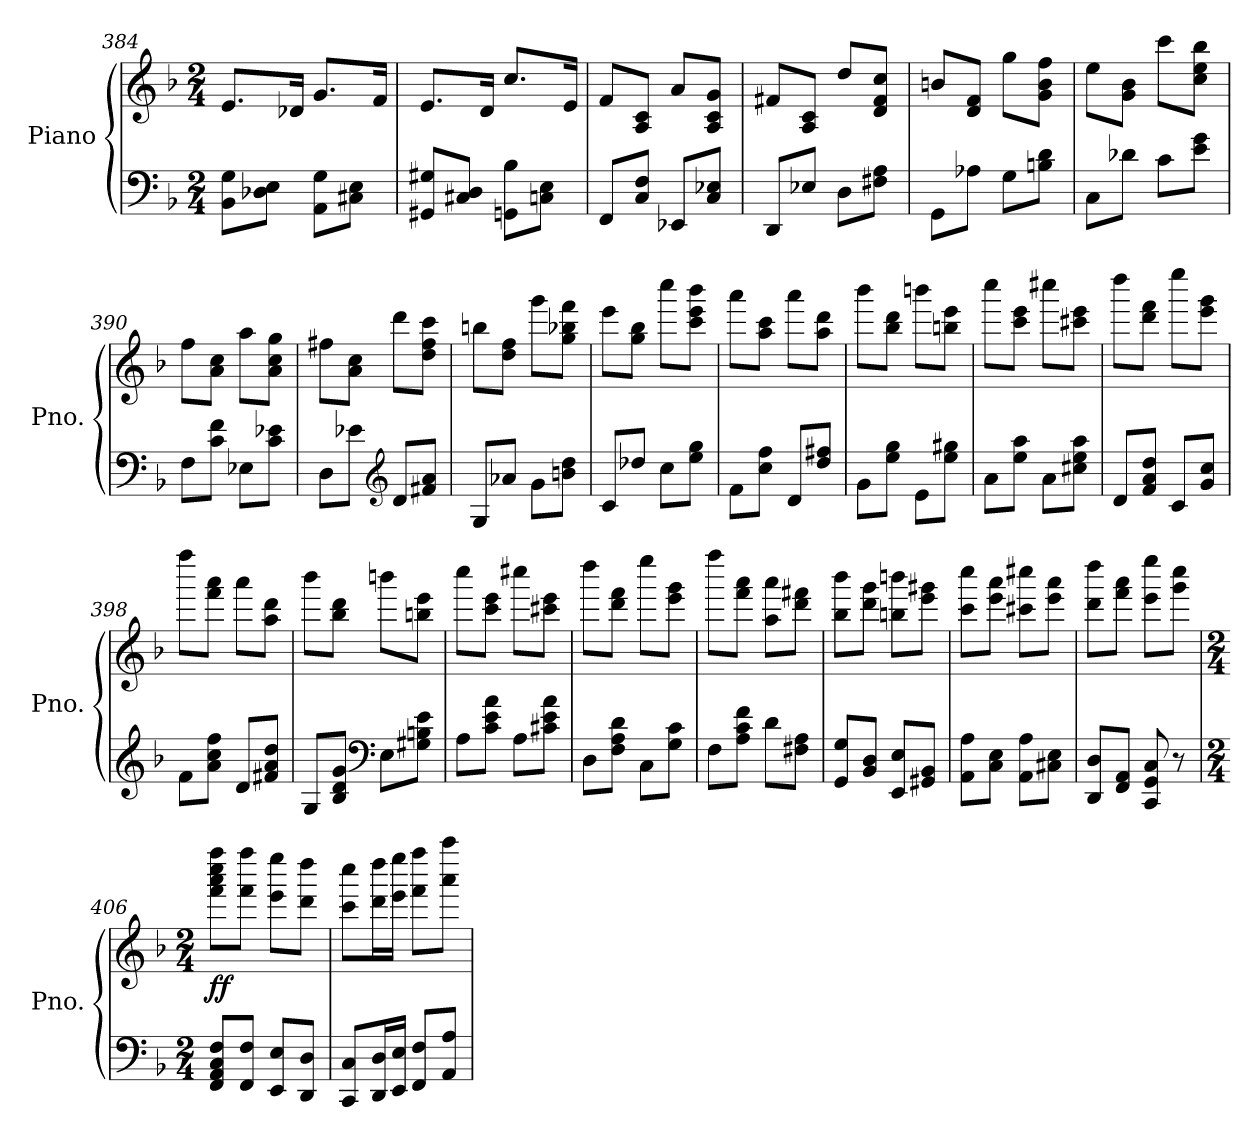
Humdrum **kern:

**kern	**kern	**dynam
*part1	*part1	*part1
*staff2	*staff1	*staff1/2
*I"Piano	*	*
*I'Pno.	*	*
*clefF4	*clefG2	*
*k[b-]	*k[b-]	*
*M2/4	*M2/4	*
=384	=384	=384
8BB-\ 8G\L	8.e/L	.
8D-X\ 8E\J	.	.
.	16d-X/Jk	.
8AA\ 8G\L	8.g/L	.
8C#X\ 8E\J	.	.
.	16f/Jk	.
=385	=385	=385
8GG#X/ 8G#X/L	8.e/L	.
8C#X/ 8D/J	.	.
.	16d/Jk	.
8GGn\ 8B-\L	8.cc/L	.
8Cn\ 8E\J	.	.
.	16e/Jk	.
=386	=386	=386
8FF/L	8f/L	.
8C/ 8F/J	8A/ 8c/J	.
8EE-X/L	8a/L	.
8C/ 8E-X/J	8A/ 8c/ 8g/J	.
!!LO:LB:g=z
=387	=387	=387
8DD/L	8f#X/L	.
8E-X/J	8A/ 8c/J	.
8D\L	8dd/L	.
8F#X\ 8A\J	8d/ 8f#/ 8cc/J	.
=388	=388	=388
8GG\L	8bn/L	.
8A-X\J	8d/ 8f/J	.
8G\L	8gg\L	.
8Bn\ 8d\J	8g\ 8b\ 8ff\J	.
=389	=389	=389
8C\L	8ee\L	.
8d-X\J	8g\ 8b-\J	.
8c\L	8ccc\L	.
8e\ 8g\J	8cc\ 8ee\ 8bb-\J	.
=390	=390	=390
8F\L	8ff\L	.
8c\ 8f\J	8a\ 8cc\J	.
8E-X\L	8aa\L	.
8c\ 8e-X\J	8a\ 8cc\ 8gg\J	.
=391	=391	=391
8D\L	8ff#X\L	.
8e-X\J	8a\ 8cc\J	.
*clefG2	*	*
8d/L	8ddd\L	.
8f#X/ 8a/J	8dd\ 8ff#\ 8ccc\J	.
=392	=392	=392
8G/L	8bbn\L	.
8a-X/J	8dd\ 8ff\J	.
8g\L	8ggg\L	.
8bn\ 8dd\J	8gg\ 8bb-X\ 8fff\J	.
=393	=393	=393
8c/L	8eee\L	.
8dd-X/J	8gg\ 8bb-\J	.
8cc\L	8cccc\L	.
8ee\ 8gg\J	8ccc\ 8eee\ 8bbb-\J	.
!!LO:LB:g=z
=394	=394	=394
8f\L	8aaa\L	.
8cc\ 8ff\J	8aa\ 8ccc\J	.
8d/L	8aaa\L	.
8dd/ 8ff#X/J	8aa\ 8ddd\J	.
=395	=395	=395
8g\L	8bbb-\L	.
8ee\ 8gg\J	8bb-\ 8ddd\J	.
8e\L	8bbbn\L	.
8ee\ 8gg#X\J	8bbn\ 8eee\J	.
=396	=396	=396
8a\L	8cccc\L	.
8ee\ 8aa\J	8ccc\ 8eee\J	.
8a\L	8cccc#X\L	.
8cc#X\ 8ee\ 8aa\J	8ccc#X\ 8eee\J	.
=397	=397	=397
8d/L	8dddd\L	.
8f/ 8a/ 8dd/J	8ddd\ 8fff\J	.
8c/L	8eeee\L	.
8g/ 8cc/J	8eee\ 8ggg\J	.
=398	=398	=398
8f\L	8ffff\L	.
8a\ 8cc\ 8ff\J	8fff\ 8aaa\J	.
8d/L	8aaa\L	.
8f#X/ 8a/ 8dd/J	8aa\ 8ddd\J	.
=399	=399	=399
8G/L	8bbb-\L	.
8B-/ 8d/ 8g/J	8bb-\ 8ddd\J	.
*clefF4	*	*
8E\L	8bbbn\L	.
8G#X\ 8Bn\ 8e\J	8bbn\ 8eee\J	.
=400	=400	=400
8A\L	8cccc\L	.
8c\ 8e\ 8a\J	8ccc\ 8eee\J	.
8A\L	8cccc#X\L	.
8c#X\ 8e\ 8a\J	8ccc#X\ 8eee\J	.
=401	=401	=401
8D\L	8dddd\L	.
8F\ 8A\ 8d\J	8ddd\ 8fff\J	.
8C\L	8eeee\L	.
8G\ 8c\J	8eee\ 8ggg\J	.
!!LO:LB:g=z
=402	=402	=402
8F\L	8ffff\L	.
8A\ 8c\ 8f\J	8fff\ 8aaa\J	.
8d\L	8aa\ 8aaa\L	.
8F#X\ 8A\J	8ddd\ 8fff#X\J	.
=403	=403	=403
8GG/ 8G/L	8bb-\ 8bbb-\L	.
8BB-/ 8D/J	8ddd\ 8ggg\J	.
8EE/ 8E/L	8bbn\ 8bbbn\L	.
8GG#X/ 8BB-/J	8eee\ 8ggg#X\J	.
=404	=404	=404
8AA\ 8A\L	8ccc\ 8cccc\L	.
8C\ 8E\J	8eee\ 8aaa\J	.
8AA\ 8A\L	8ccc#X\ 8cccc#X\L	.
8C#X\ 8E\J	8eee\ 8aaa\J	.
=405	=405	=405
8DD/ 8D/L	8ddd\ 8dddd\L	.
8FF/ 8AA/J	8fff\ 8aaa\J	.
8CC/ 8GG/ 8C/	8eee\ 8eeee\L	.
8r	8ggg\ 8cccc\J	.
=406	=406	=406
*M2/4	*M2/4	*
!	!	!LO:DY:b
8FF/ 8AA/ 8C/ 8F/L	8fff\ 8aaa\ 8cccc\ 8ffff\L	ff
8FF/ 8F/J	8fff\ 8ffff\J	.
8EE/ 8E/L	8eee\ 8eeee\L	.
8DD/ 8D/J	8ddd\ 8dddd\J	.
=407	=407	=407
8CC/ 8C/L	8ccc\ 8cccc\L	.
16DD/ 16D/L	16ddd\ 16dddd\L	.
16EE/ 16E/JJ	16eee\ 16eeee\JJ	.
8FF/ 8F/L	8fff\ 8ffff\L	.
8AA/ 8A/J	8aaa\ 8aaaa\J	.
=	=	=
*-	*-	*-
